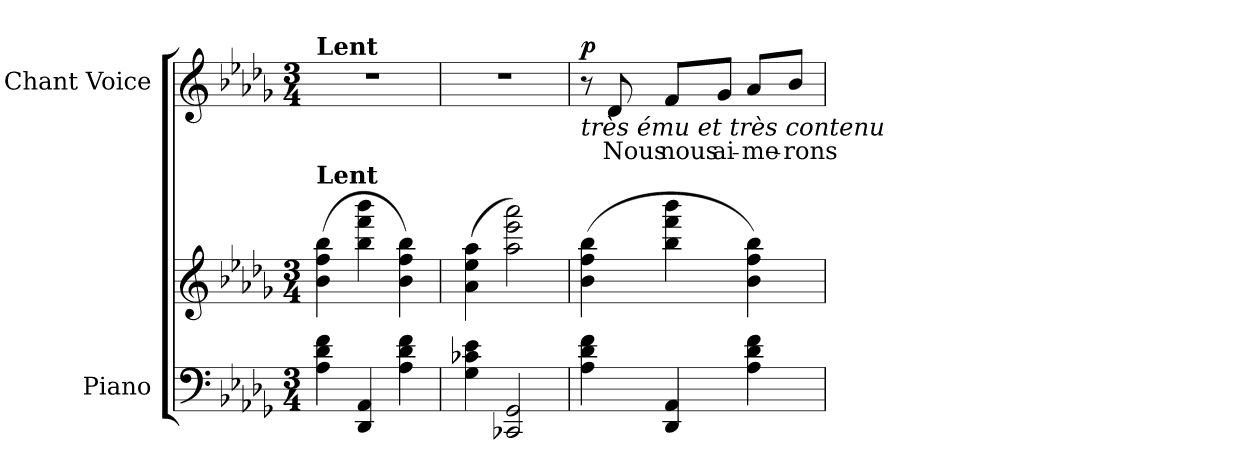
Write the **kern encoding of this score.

**kern	**kern	**dynam	**kern	**text	**dynam
*part2	*part2	*part2	*part1	*part1	*part1
*staff3	*staff2	*staff2/3	*staff1	*staff1	*staff1
*I"Piano	*	*	*I"Chant Voice	*	*
*I'Pno	*	*	*	*	*
*clefF4	*clefG2	*	*clefG2	*	*
*k[b-e-a-d-g-]	*k[b-e-a-d-g-]	*	*k[b-e-a-d-g-]	*	*
*M3/4	*M3/4	*	*M3/4	*	*
=1	=1	=1	=1	=1	=1
!	!	!	!LO:TX:a:B:t=Lent	!	!
!	!LO:TX:a:B:t=Lent	!	!	!	!
!	!	!LO:DY:b	!	!	!
!	!	!LO:DY:n=1:b	!	!	!
4A-\ 4d-\ 4f\	(4b-\ 4ff\ 4bb-\	pp other-dynamics	2.r	.	.
4DD-/ 4AA-/	4bb-\ 4fff\ 4bbb-\	.	.	.	.
4A-\ 4d-\ 4f\	4b-\ 4ff\ 4bb-\)	.	.	.	.
=2	=2	=2	=2	=2	=2
4G-\ 4c-X\ 4e-\	(4a-\ 4ee-\ 4aa-\	.	2.r	.	.
2CC-X/ 2GG-/	2aa-\ 2eee-\ 2aaa-\)	.	.	.	.
=3	=3	=3	=3	=3	=3
!	!	!	!LO:TX:b:i:t=très ému et très contenu	!	!
!	!	!	!	!	!LO:DY:a
4A-\ 4d-\ 4f\	(4b-\ 4ff\ 4bb-\	.	8r	.	p
!	!	!	!	!LO:LY:b	!
.	.	.	8d-/	Nous	.
!	!	!	!	!LO:LY:b	!
4DD-/ 4AA-/	4bb-\ 4fff\ 4bbb-\	.	8f/L	nous	.
!	!	!	!	!LO:LY:b	!
.	.	.	8g-/J	ai-	.
!	!	!	!	!LO:LY:b	!
4A-\ 4d-\ 4f\	4b-\ 4ff\ 4bb-\)	.	8a-/L	-me-	.
!	!	!	!	!LO:LY:b	!
.	.	.	8b-/J	-rons	.
=	=	=	=	=	=
*-	*-	*-	*-	*-	*-
